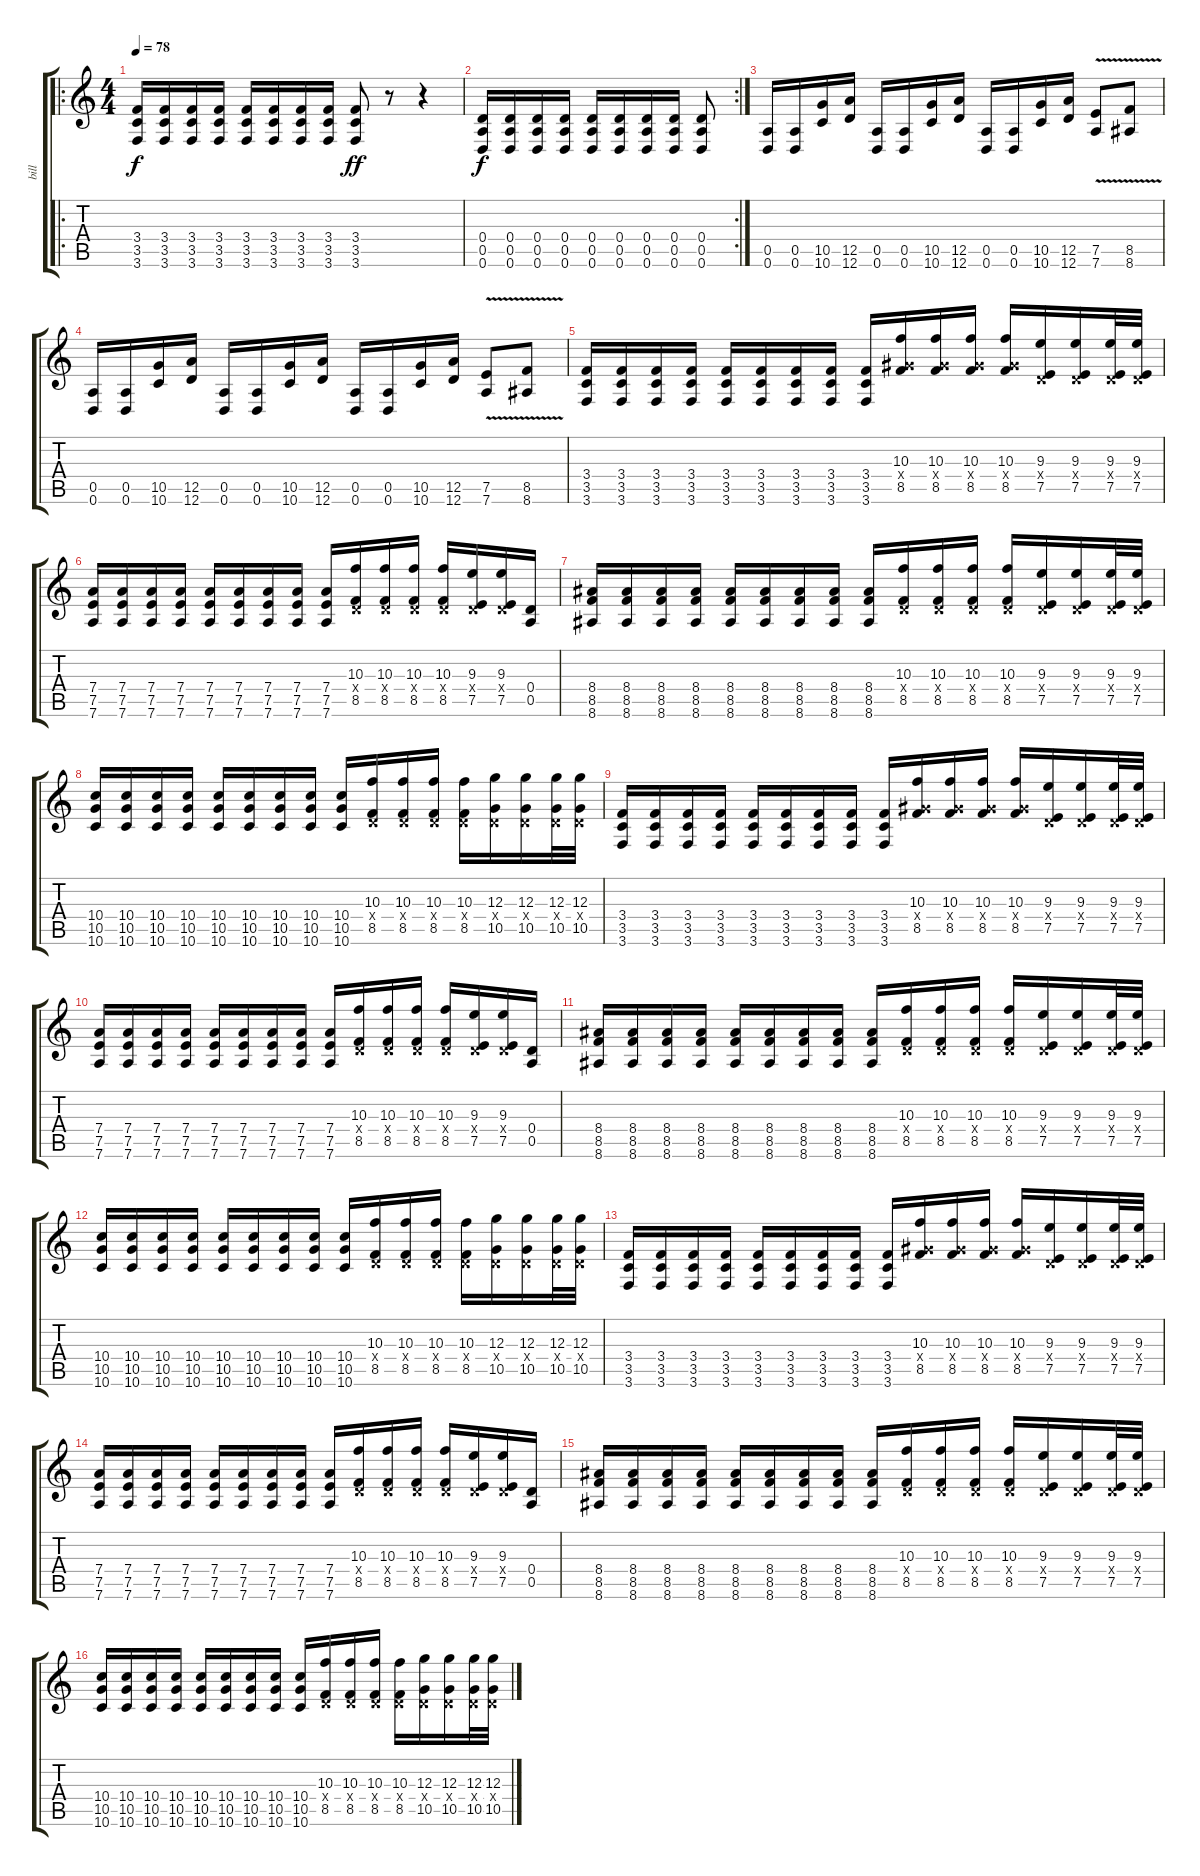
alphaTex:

\track ("bill" "bill") {instrument distortionguitar}
\staff {score tabs}
\tuning (E4 B3 G3 D3 A2 D2) {hide}
\ro
\ts (4 4)
\tempo 78
\clef g2
\ks c
(3.4 3.5 3.6).16{dy f instrument distortionguitar} (3.4 3.5 3.6).16 (3.4 3.5 3.6).16 (3.4 3.5 3.6).16 (3.4 3.5 3.6).16 (3.4 3.5 3.6).16 (3.4 3.5 3.6).16 (3.4 3.5 3.6).16 (3.4 3.5 3.6).8{dy ff} r.8 r.4 |
\rc 2
(0.4 0.5 0.6).16{dy f} (0.4 0.5 0.6).16 (0.4 0.5 0.6).16 (0.4 0.5 0.6).16 (0.4 0.5 0.6).16 (0.4 0.5 0.6).16 (0.4 0.5 0.6).16 (0.4 0.5 0.6).16 (0.4 0.5 0.6).8 |
(0.5 0.6).16 (0.5 0.6).16 (10.5 10.6).16 (12.5 12.6).16 (0.5 0.6).16 (0.5 0.6).16 (10.5 10.6).16 (12.5 12.6).16 (0.5 0.6).16 (0.5 0.6).16 (10.5 10.6).16 (12.5 12.6).16 (7.5 7.6{v}).8 (8.5 8.6{v}).8 |
(0.5 0.6).16 (0.5 0.6).16 (10.5 10.6).16 (12.5 12.6).16 (0.5 0.6).16 (0.5 0.6).16 (10.5 10.6).16 (12.5 12.6).16 (0.5 0.6).16 (0.5 0.6).16 (10.5 10.6).16 (12.5 12.6).16 (7.5 7.6{v}).8 (8.5 8.6{v}).8 |
(3.4 3.5 3.6).16 (3.4 3.5 3.6).16 (3.4 3.5 3.6).16 (3.4 3.5 3.6).16 (3.4 3.5 3.6).16 (3.4 3.5 3.6).16 (3.4 3.5 3.6).16 (3.4 3.5 3.6).16 (3.4 3.5 3.6).16 (10.3 6.4{x} 8.5).16 (10.3 6.4{x} 8.5).16 (10.3 6.4{x} 8.5).16 (10.3 6.4{x} 8.5).16 (9.3 0.4{x} 7.5).16 (9.3 0.4{x} 7.5).16 (9.3 0.4{x} 7.5).32 (9.3 0.4{x} 7.5).32 |
(7.4 7.5 7.6).16 (7.4 7.5 7.6).16 (7.4 7.5 7.6).16 (7.4 7.5 7.6).16 (7.4 7.5 7.6).16 (7.4 7.5 7.6).16 (7.4 7.5 7.6).16 (7.4 7.5 7.6).16 (7.4 7.5 7.6).16 (10.3 0.4{x} 8.5).16 (10.3 0.4{x} 8.5).16 (10.3 0.4{x} 8.5).16 (10.3 0.4{x} 8.5).16 (9.3 0.4{x} 7.5).16 (9.3 0.4{x} 7.5).16 (0.4 0.5).16 |
(8.4 8.5 8.6).16 (8.4 8.5 8.6).16 (8.4 8.5 8.6).16 (8.4 8.5 8.6).16 (8.4 8.5 8.6).16 (8.4 8.5 8.6).16 (8.4 8.5 8.6).16 (8.4 8.5 8.6).16 (8.4 8.5 8.6).16 (10.3 0.4{x} 8.5).16 (10.3 0.4{x} 8.5).16 (10.3 0.4{x} 8.5).16 (10.3 0.4{x} 8.5).16 (9.3 0.4{x} 7.5).16 (9.3 0.4{x} 7.5).16 (9.3 0.4{x} 7.5).32 (9.3 0.4{x} 7.5).32 |
(10.4 10.5 10.6).16 (10.4 10.5 10.6).16 (10.4 10.5 10.6).16 (10.4 10.5 10.6).16 (10.4 10.5 10.6).16 (10.4 10.5 10.6).16 (10.4 10.5 10.6).16 (10.4 10.5 10.6).16 (10.4 10.5 10.6).16 (10.3 0.4{x} 8.5).16 (10.3 0.4{x} 8.5).16 (10.3 0.4{x} 8.5).16 (10.3 0.4{x} 8.5).16 (12.3 0.4{x} 10.5).16 (12.3 0.4{x} 10.5).16 (12.3 0.4{x} 10.5).32 (12.3 0.4{x} 10.5).32 |
(3.4 3.5 3.6).16 (3.4 3.5 3.6).16 (3.4 3.5 3.6).16 (3.4 3.5 3.6).16 (3.4 3.5 3.6).16 (3.4 3.5 3.6).16 (3.4 3.5 3.6).16 (3.4 3.5 3.6).16 (3.4 3.5 3.6).16 (10.3 6.4{x} 8.5).16 (10.3 6.4{x} 8.5).16 (10.3 6.4{x} 8.5).16 (10.3 6.4{x} 8.5).16 (9.3 0.4{x} 7.5).16 (9.3 0.4{x} 7.5).16 (9.3 0.4{x} 7.5).32 (9.3 0.4{x} 7.5).32 |
(7.4 7.5 7.6).16 (7.4 7.5 7.6).16 (7.4 7.5 7.6).16 (7.4 7.5 7.6).16 (7.4 7.5 7.6).16 (7.4 7.5 7.6).16 (7.4 7.5 7.6).16 (7.4 7.5 7.6).16 (7.4 7.5 7.6).16 (10.3 0.4{x} 8.5).16 (10.3 0.4{x} 8.5).16 (10.3 0.4{x} 8.5).16 (10.3 0.4{x} 8.5).16 (9.3 0.4{x} 7.5).16 (9.3 0.4{x} 7.5).16 (0.4 0.5).16 |
(8.4 8.5 8.6).16 (8.4 8.5 8.6).16 (8.4 8.5 8.6).16 (8.4 8.5 8.6).16 (8.4 8.5 8.6).16 (8.4 8.5 8.6).16 (8.4 8.5 8.6).16 (8.4 8.5 8.6).16 (8.4 8.5 8.6).16 (10.3 0.4{x} 8.5).16 (10.3 0.4{x} 8.5).16 (10.3 0.4{x} 8.5).16 (10.3 0.4{x} 8.5).16 (9.3 0.4{x} 7.5).16 (9.3 0.4{x} 7.5).16 (9.3 0.4{x} 7.5).32 (9.3 0.4{x} 7.5).32 |
(10.4 10.5 10.6).16 (10.4 10.5 10.6).16 (10.4 10.5 10.6).16 (10.4 10.5 10.6).16 (10.4 10.5 10.6).16 (10.4 10.5 10.6).16 (10.4 10.5 10.6).16 (10.4 10.5 10.6).16 (10.4 10.5 10.6).16 (10.3 0.4{x} 8.5).16 (10.3 0.4{x} 8.5).16 (10.3 0.4{x} 8.5).16 (10.3 0.4{x} 8.5).16 (12.3 0.4{x} 10.5).16 (12.3 0.4{x} 10.5).16 (12.3 0.4{x} 10.5).32 (12.3 0.4{x} 10.5).32 |
(3.4 3.5 3.6).16 (3.4 3.5 3.6).16 (3.4 3.5 3.6).16 (3.4 3.5 3.6).16 (3.4 3.5 3.6).16 (3.4 3.5 3.6).16 (3.4 3.5 3.6).16 (3.4 3.5 3.6).16 (3.4 3.5 3.6).16 (10.3 6.4{x} 8.5).16 (10.3 6.4{x} 8.5).16 (10.3 6.4{x} 8.5).16 (10.3 6.4{x} 8.5).16 (9.3 0.4{x} 7.5).16 (9.3 0.4{x} 7.5).16 (9.3 0.4{x} 7.5).32 (9.3 0.4{x} 7.5).32 |
(7.4 7.5 7.6).16 (7.4 7.5 7.6).16 (7.4 7.5 7.6).16 (7.4 7.5 7.6).16 (7.4 7.5 7.6).16 (7.4 7.5 7.6).16 (7.4 7.5 7.6).16 (7.4 7.5 7.6).16 (7.4 7.5 7.6).16 (10.3 0.4{x} 8.5).16 (10.3 0.4{x} 8.5).16 (10.3 0.4{x} 8.5).16 (10.3 0.4{x} 8.5).16 (9.3 0.4{x} 7.5).16 (9.3 0.4{x} 7.5).16 (0.4 0.5).16 |
(8.4 8.5 8.6).16 (8.4 8.5 8.6).16 (8.4 8.5 8.6).16 (8.4 8.5 8.6).16 (8.4 8.5 8.6).16 (8.4 8.5 8.6).16 (8.4 8.5 8.6).16 (8.4 8.5 8.6).16 (8.4 8.5 8.6).16 (10.3 0.4{x} 8.5).16 (10.3 0.4{x} 8.5).16 (10.3 0.4{x} 8.5).16 (10.3 0.4{x} 8.5).16 (9.3 0.4{x} 7.5).16 (9.3 0.4{x} 7.5).16 (9.3 0.4{x} 7.5).32 (9.3 0.4{x} 7.5).32 |
(10.4 10.5 10.6).16 (10.4 10.5 10.6).16 (10.4 10.5 10.6).16 (10.4 10.5 10.6).16 (10.4 10.5 10.6).16 (10.4 10.5 10.6).16 (10.4 10.5 10.6).16 (10.4 10.5 10.6).16 (10.4 10.5 10.6).16 (10.3 0.4{x} 8.5).16 (10.3 0.4{x} 8.5).16 (10.3 0.4{x} 8.5).16 (10.3 0.4{x} 8.5).16 (12.3 0.4{x} 10.5).16 (12.3 0.4{x} 10.5).16 (12.3 0.4{x} 10.5).32 (12.3 0.4{x} 10.5).32
